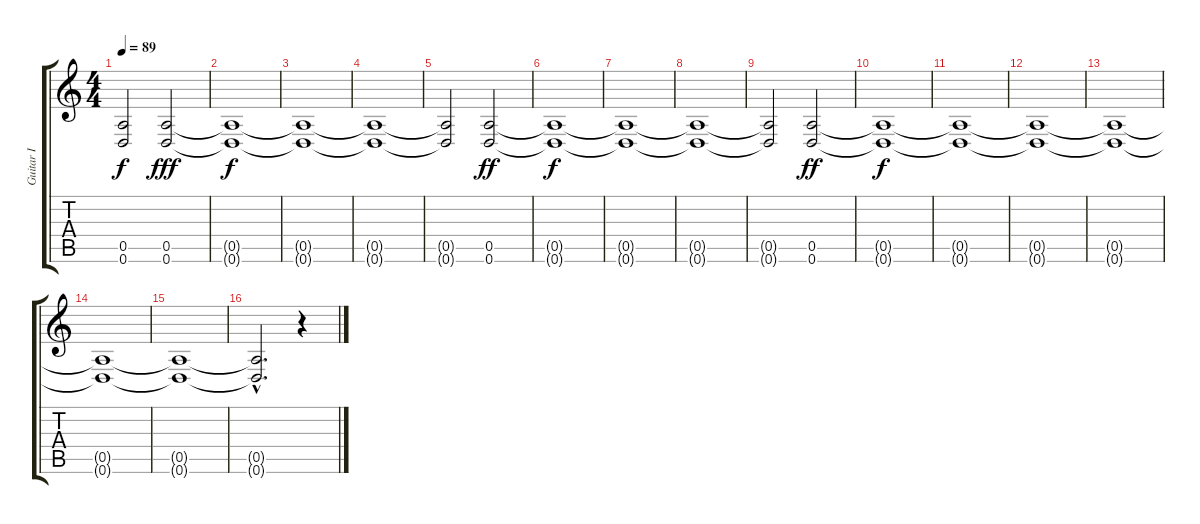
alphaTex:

\track ("Guitar I" "Guitar I") {instrument distortionguitar}
\staff {score tabs}
\tuning (E4 B3 G3 D3 A2 D2) {hide}
\ts (4 4)
\tempo 89
\clef g2
\ks c
(0.5{t} 0.6{t}).2{dy f} (0.5 0.6).2{dy fff volume 0} |
(0.5{t} 0.6{t}).1{dy f} |
(0.5{t} 0.6{t}).1 |
(0.5{t} 0.6{t}).1 |
(0.5{t} 0.6{t}).2 (0.5 0.6).2{dy ff volume 0} |
(0.5{t} 0.6{t}).1{dy f} |
(0.5{t} 0.6{t}).1 |
(0.5{t} 0.6{t}).1 |
(0.5{t} 0.6{t}).2 (0.5 0.6).2{dy ff volume 0} |
(0.5{t} 0.6{t}).1{dy f} |
(0.5{t} 0.6{t}).1 |
(0.5{t} 0.6{t}).1 |
(0.5{t} 0.6{t}).1 |
(0.5{t} 0.6{t}).1 |
(0.5{t} 0.6{t}).1 |
(0.5{hac t} 0.6{hac t}).2{d} r.4
